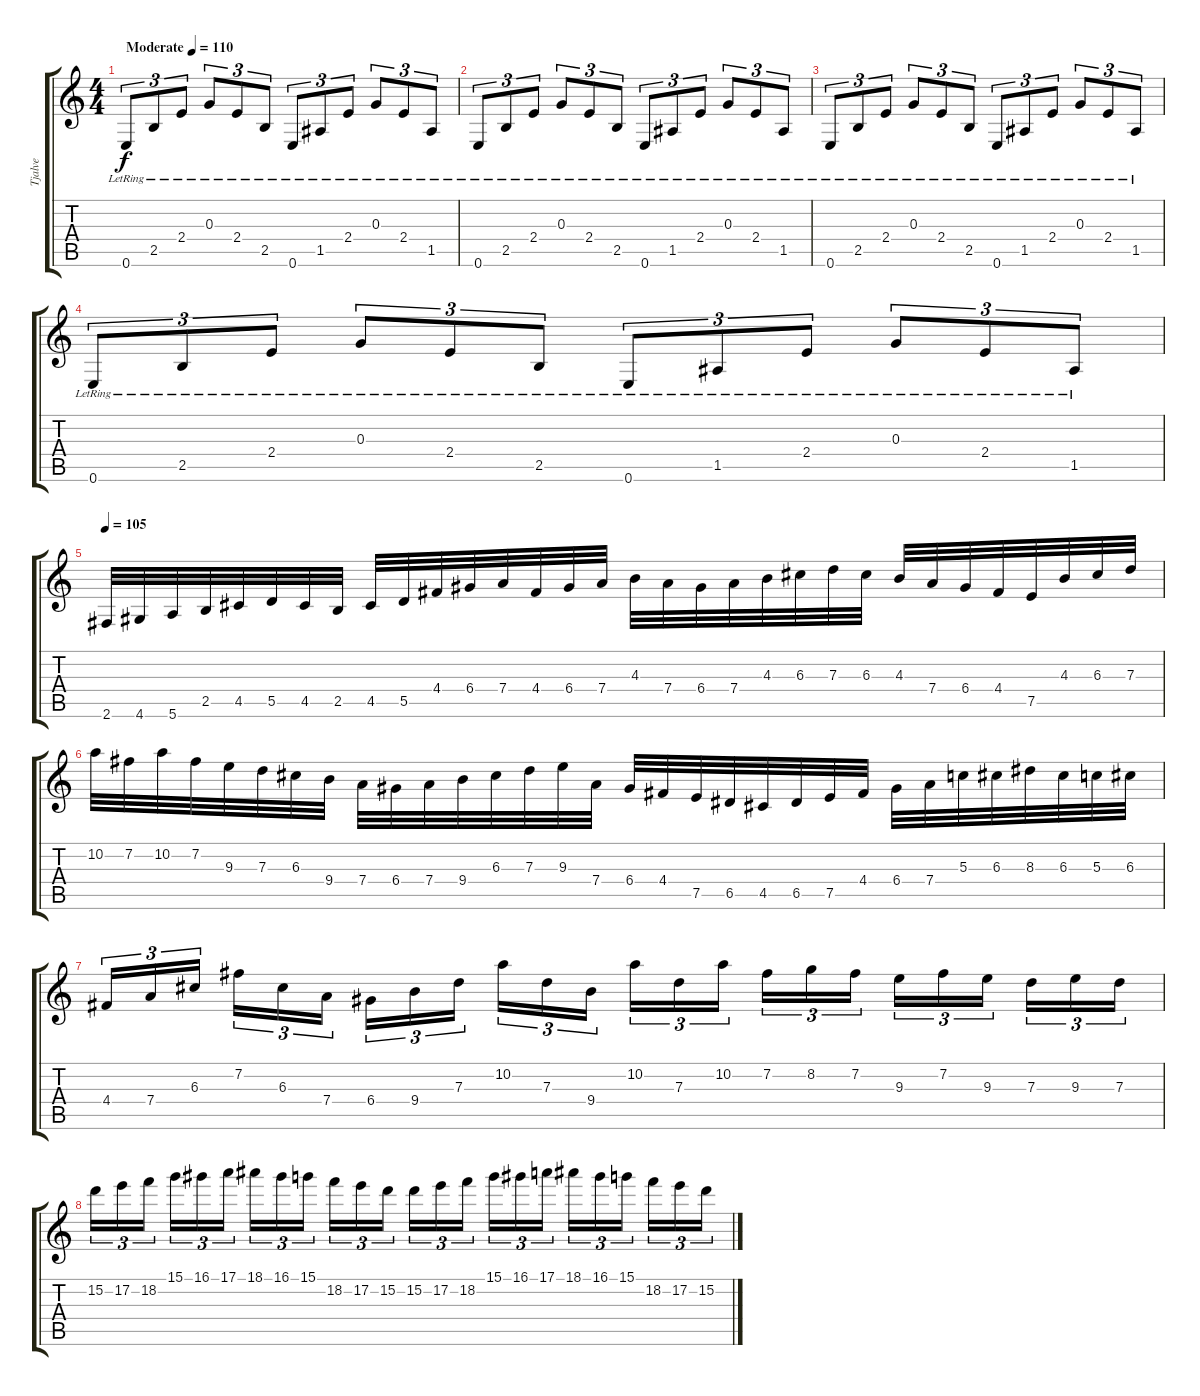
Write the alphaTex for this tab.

\track ("Tjalve" "Tjalve") {instrument distortionguitar}
\staff {score tabs}
\tuning (E4 B3 G3 D3 A2 E2) {hide}
\ts (4 4)
\tempo (110 "Moderate")
\clef g2
\ks c
0.6{lr}.8{tu (3 2) dy f volume 0 instrument electricguitarclean} 2.5{lr}.8{tu (3 2) volume 13} 2.4{lr}.8{tu (3 2)} 0.3{lr}.8{tu (3 2)} 2.4{lr}.8{tu (3 2)} 2.5{lr}.8{tu (3 2)} 0.6{lr}.8{tu (3 2)} 1.5{lr}.8{tu (3 2)} 2.4{lr}.8{tu (3 2)} 0.3{lr}.8{tu (3 2)} 2.4{lr}.8{tu (3 2)} 1.5{lr}.8{tu (3 2)} |
0.6{lr}.8{tu (3 2)} 2.5{lr}.8{tu (3 2)} 2.4{lr}.8{tu (3 2)} 0.3{lr}.8{tu (3 2)} 2.4{lr}.8{tu (3 2)} 2.5{lr}.8{tu (3 2)} 0.6{lr}.8{tu (3 2)} 1.5{lr}.8{tu (3 2)} 2.4{lr}.8{tu (3 2)} 0.3{lr}.8{tu (3 2)} 2.4{lr}.8{tu (3 2)} 1.5{lr}.8{tu (3 2)} |
0.6{lr}.8{tu (3 2)} 2.5{lr}.8{tu (3 2)} 2.4{lr}.8{tu (3 2)} 0.3{lr}.8{tu (3 2)} 2.4{lr}.8{tu (3 2)} 2.5{lr}.8{tu (3 2)} 0.6{lr}.8{tu (3 2)} 1.5{lr}.8{tu (3 2)} 2.4{lr}.8{tu (3 2)} 0.3{lr}.8{tu (3 2)} 2.4{lr}.8{tu (3 2)} 1.5{lr}.8{tu (3 2)} |
0.6{lr}.8{tu (3 2)} 2.5{lr}.8{tu (3 2)} 2.4{lr}.8{tu (3 2)} 0.3{lr}.8{tu (3 2)} 2.4{lr}.8{tu (3 2)} 2.5{lr}.8{tu (3 2)} 0.6{lr}.8{tu (3 2)} 1.5{lr}.8{tu (3 2)} 2.4{lr}.8{tu (3 2)} 0.3{lr}.8{tu (3 2)} 2.4{lr}.8{tu (3 2)} 1.5{lr}.8{tu (3 2)} |
\tempo 105
2.6.32{volume 10 instrument distortionguitar} 4.6.32 5.6.32 2.5.32 4.5.32 5.5.32 4.5.32 2.5.32 4.5.32 5.5.32 4.4.32 6.4.32 7.4.32 4.4.32 6.4.32 7.4.32 4.3.32 7.4.32 6.4.32 7.4.32 4.3.32 6.3.32 7.3.32 6.3.32 4.3.32 7.4.32 6.4.32 4.4.32 7.5.32 4.3.32 6.3.32 7.3.32 |
10.2.32 7.2.32 10.2.32 7.2.32 9.3.32 7.3.32 6.3.32 9.4.32 7.4.32 6.4.32 7.4.32 9.4.32 6.3.32 7.3.32 9.3.32 7.4.32 6.4.32 4.4.32 7.5.32 6.5.32 4.5.32 6.5.32 7.5.32 4.4.32 6.4.32 7.4.32 5.3.32 6.3.32 8.3.32 6.3.32 5.3.32 6.3.32 |
4.4.16{tu (3 2)} 7.4.16{tu (3 2)} 6.3.16{tu (3 2) beam splitsecondary} 7.2.16{tu (3 2)} 6.3.16{tu (3 2)} 7.4.16{tu (3 2)} 6.4.16{tu (3 2)} 9.4.16{tu (3 2)} 7.3.16{tu (3 2) beam splitsecondary} 10.2.16{tu (3 2)} 7.3.16{tu (3 2)} 9.4.16{tu (3 2)} 10.2.16{tu (3 2)} 7.3.16{tu (3 2)} 10.2.16{tu (3 2) beam splitsecondary} 7.2.16{tu (3 2)} 8.2.16{tu (3 2)} 7.2.16{tu (3 2)} 9.3.16{tu (3 2)} 7.2.16{tu (3 2)} 9.3.16{tu (3 2) beam splitsecondary} 7.3.16{tu (3 2)} 9.3.16{tu (3 2)} 7.3.16{tu (3 2)} |
15.2.16{tu (3 2)} 17.2.16{tu (3 2)} 18.2.16{tu (3 2) beam splitsecondary} 15.1.16{tu (3 2)} 16.1.16{tu (3 2)} 17.1.16{tu (3 2)} 18.1.16{tu (3 2)} 16.1.16{tu (3 2)} 15.1.16{tu (3 2) beam splitsecondary} 18.2.16{tu (3 2)} 17.2.16{tu (3 2)} 15.2.16{tu (3 2)} 15.2.16{tu (3 2)} 17.2.16{tu (3 2)} 18.2.16{tu (3 2) beam splitsecondary} 15.1.16{tu (3 2)} 16.1.16{tu (3 2)} 17.1.16{tu (3 2)} 18.1.16{tu (3 2)} 16.1.16{tu (3 2)} 15.1.16{tu (3 2) beam splitsecondary} 18.2.16{tu (3 2)} 17.2.16{tu (3 2)} 15.2.16{tu (3 2)}
